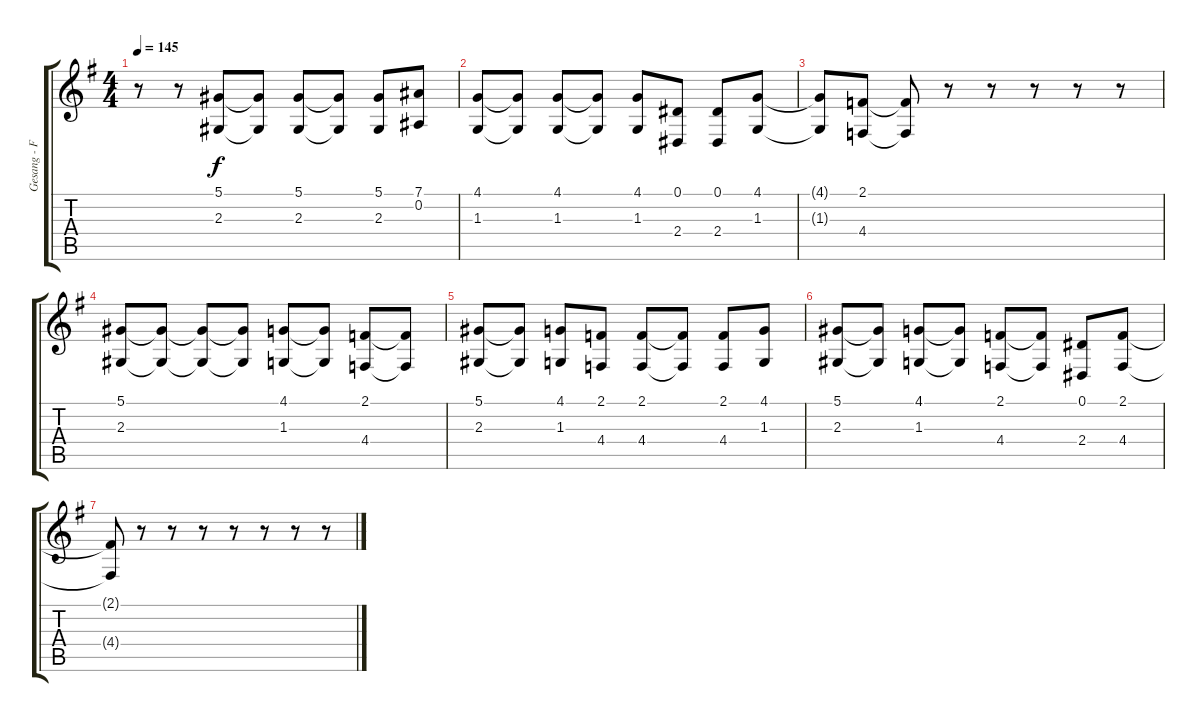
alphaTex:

\track ("Gesang - Farin Urlaub" "Gesang - F") {instrument oboe}
\staff {score tabs}
\tuning (Eb4 Bb3 Gb3 Db3 Ab2 Eb2) {hide}
\ts (4 4)
\tempo 145
\clef g2
\ks g
r.8{dy f} r.8 (5.1 2.3).8 (5.1{t} 2.3{t}).8 (5.1 2.3).8 (5.1{t} 2.3{t}).8 (5.1 2.3).8 (7.1 0.2).8 |
(4.1 1.3).8 (4.1{t} 1.3{t}).8 (4.1 1.3).8 (4.1{t} 1.3{t}).8 (4.1 1.3).8 (0.1 2.4).8 (0.1 2.4).8 (4.1 1.3).8 |
(4.1{t} 1.3{t}).8 (2.1 4.4).8 (2.1{t} 4.4{t}).8 r.8 r.8 r.8 r.8 r.8 |
(5.1 2.3).8 (5.1{t} 2.3{t}).8 (5.1{t} 2.3{t}).8 (5.1{t} 2.3{t}).8 (4.1 1.3).8 (4.1{t} 1.3{t}).8 (2.1 4.4).8 (2.1{t} 4.4{t}).8 |
(5.1 2.3).8 (5.1{t} 2.3{t}).8 (4.1 1.3).8 (2.1 4.4).8 (2.1 4.4).8 (2.1{t} 4.4{t}).8 (2.1 4.4).8 (4.1 1.3).8 |
(5.1 2.3).8 (5.1{t} 2.3{t}).8 (4.1 1.3).8 (4.1{t} 1.3{t}).8 (2.1 4.4).8 (2.1{t} 4.4{t}).8 (0.1 2.4).8 (2.1 4.4).8 |
(2.1{t} 4.4{t}).8 r.8 r.8 r.8 r.8 r.8 r.8 r.8
